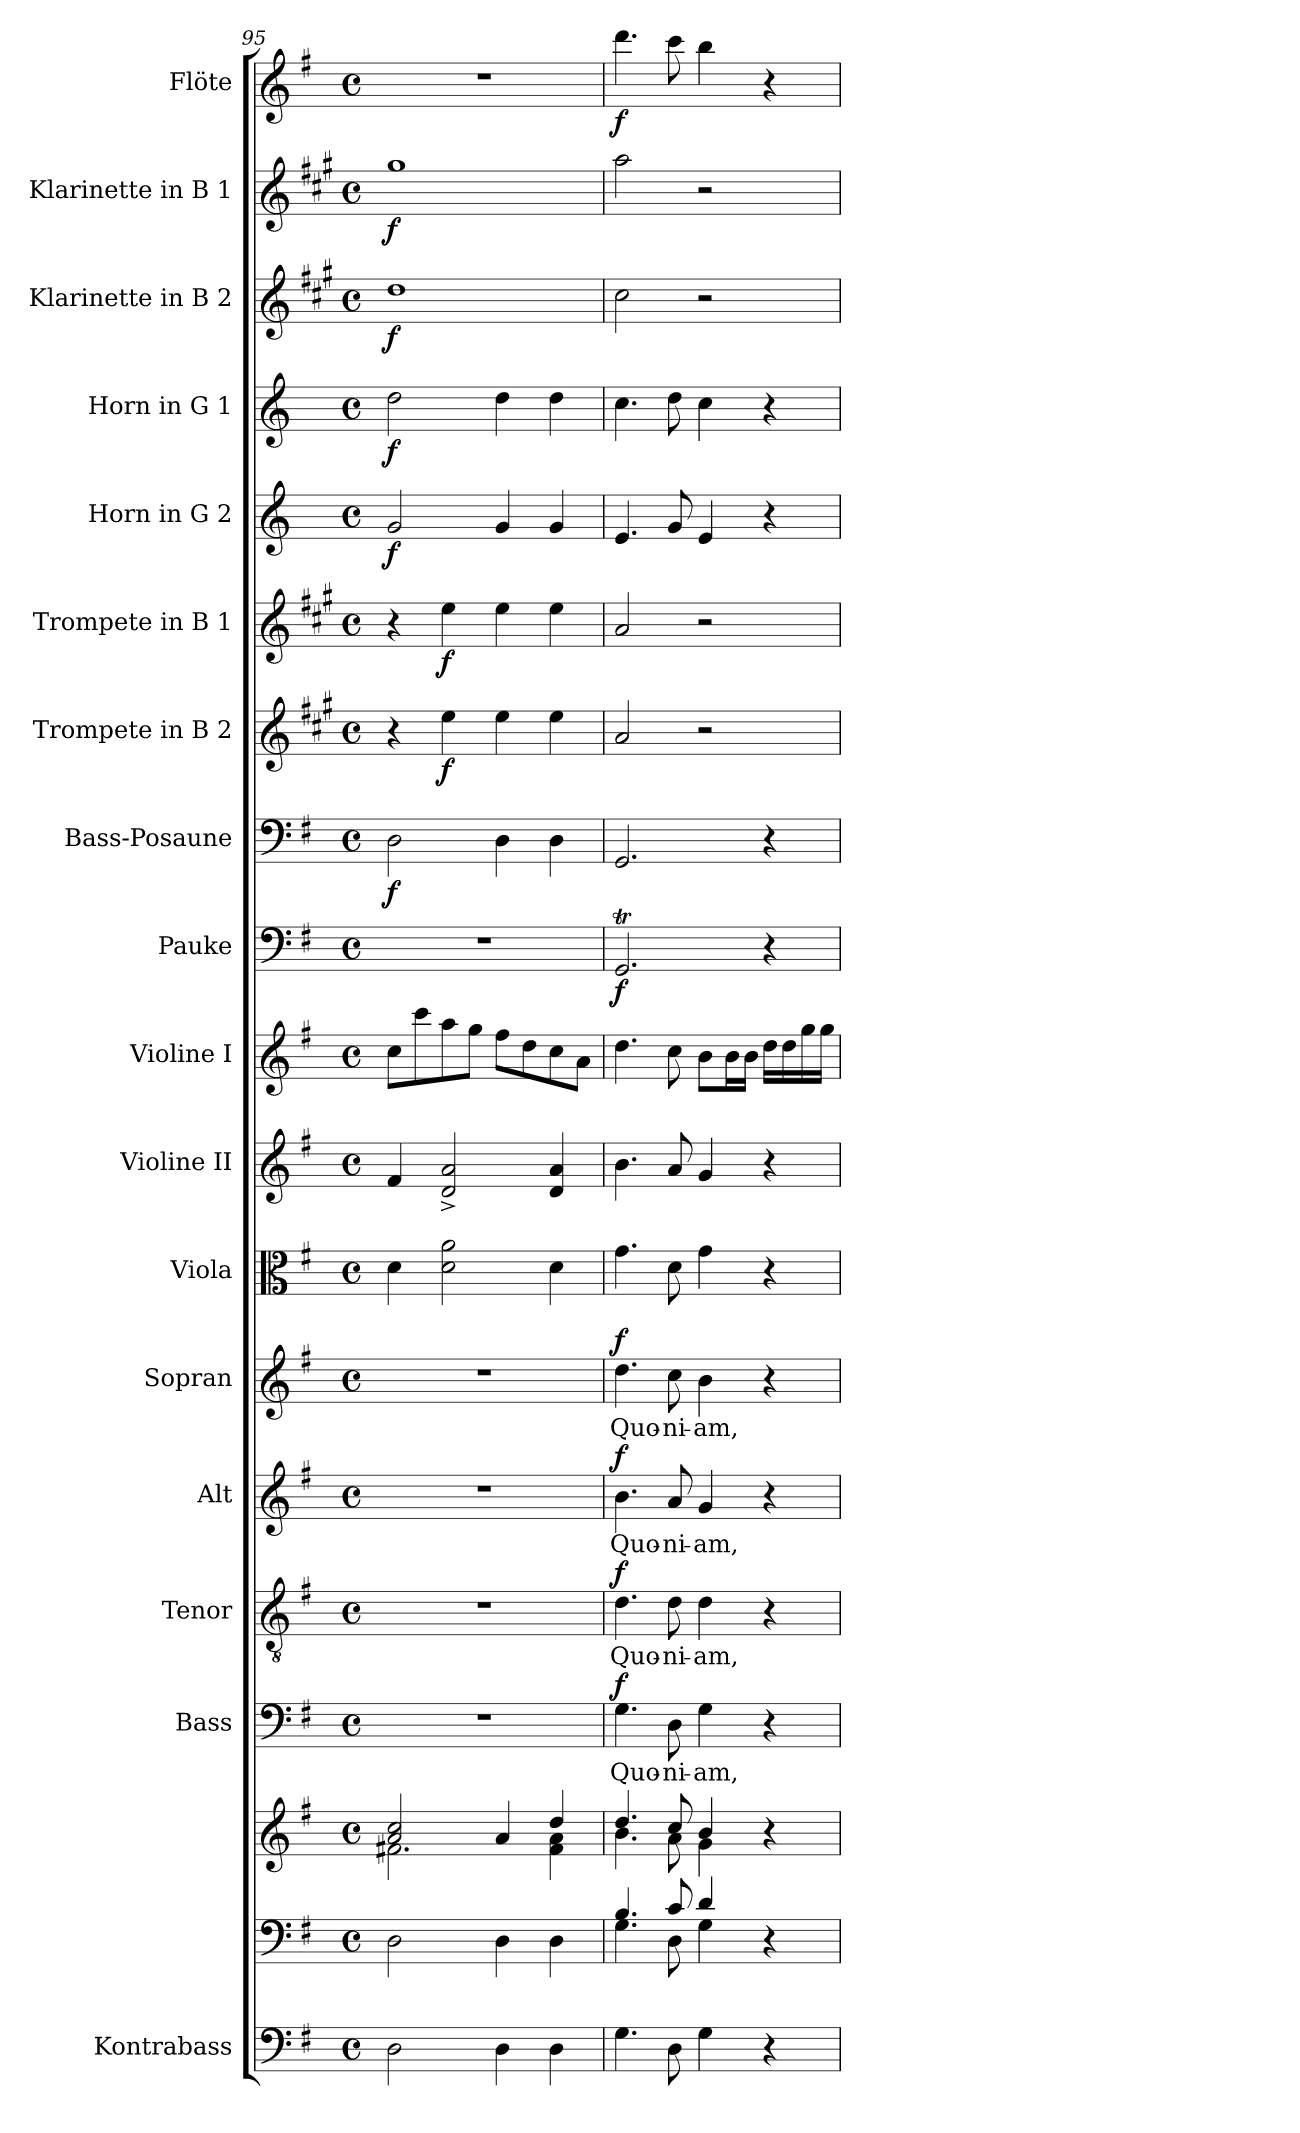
**kern	**kern	**kern	**kern	**text	**dynam	**kern	**text	**dynam	**kern	**text	**dynam	**kern	**text	**dynam	**kern	**kern	**kern	**kern	**dynam	**kern	**dynam	**kern	**dynam	**kern	**dynam	**kern	**dynam	**kern	**dynam	**kern	**dynam	**kern	**dynam	**kern	**dynam
*part18	*part17	*part17	*part16	*part16	*part16	*part15	*part15	*part15	*part14	*part14	*part14	*part13	*part13	*part13	*part12	*part11	*part10	*part9	*part9	*part8	*part8	*part7	*part7	*part6	*part6	*part5	*part5	*part4	*part4	*part3	*part3	*part2	*part2	*part1	*part1
*staff19	*staff18	*staff17	*staff16	*staff16	*staff16	*staff15	*staff15	*staff15	*staff14	*staff14	*staff14	*staff13	*staff13	*staff13	*staff12	*staff11	*staff10	*staff9	*staff9	*staff8	*staff8	*staff7	*staff7	*staff6	*staff6	*staff5	*staff5	*staff4	*staff4	*staff3	*staff3	*staff2	*staff2	*staff1	*staff1
*I"Kontrabass	*	*	*I"Bass	*	*	*I"Tenor	*	*	*I"Alt	*	*	*I"Sopran	*	*	*I"Viola	*I"Violine II	*I"Violine I	*I"Pauke	*	*I"Bass-Posaune	*	*I"Trompete in B 2	*	*I"Trompete in B 1	*	*I"Horn in G 2	*	*I"Horn in G 1	*	*I"Klarinette in B 2	*	*I"Klarinette in B 1	*	*I"Flöte	*
*I'Kb.	*	*	*I'B	*	*	*I'T	*	*	*I'A	*	*	*I'S	*	*	*I'Vla.	*I'Vl. II	*I'Vl. I	*I'Pk.	*	*I'B. Pos.	*	*	*	*	*	*I'Hrn. 2	*	*I'Hrn. 1	*	*	*	*	*	*I'Fl.	*
*clefF4	*clefF4	*clefG2	*clefF4	*	*	*clefGv2	*	*	*clefG2	*	*	*clefG2	*	*	*clefC3	*clefG2	*clefG2	*clefF4	*	*clefF4	*	*clefG2	*	*clefG2	*	*clefG2	*	*clefG2	*	*clefG2	*	*clefG2	*	*clefG2	*
*ITrd7c12	*	*	*	*	*	*	*	*	*	*	*	*	*	*	*	*	*	*	*	*	*	*ITrd1c2	*	*ITrd1c2	*	*ITrd3c5	*	*ITrd3c5	*	*ITrd1c2	*	*ITrd1c2	*	*	*
*k[f#]	*k[f#]	*k[f#]	*k[f#]	*	*	*k[f#]	*	*	*k[f#]	*	*	*k[f#]	*	*	*k[f#]	*k[f#]	*k[f#]	*k[f#]	*	*k[f#]	*	*k[f#]	*	*k[f#]	*	*k[f#]	*	*k[f#]	*	*k[f#]	*	*k[f#]	*	*k[f#]	*
*G:	*G:	*G:	*G:	*	*	*G:	*	*	*G:	*	*	*G:	*	*	*G:	*G:	*G:	*G:	*	*G:	*	*G:	*	*G:	*	*G:	*	*G:	*	*G:	*	*G:	*	*G:	*
*M4/4	*M4/4	*M4/4	*M4/4	*	*	*M4/4	*	*	*M4/4	*	*	*M4/4	*	*	*M4/4	*M4/4	*M4/4	*M4/4	*	*M4/4	*	*M4/4	*	*M4/4	*	*M4/4	*	*M4/4	*	*M4/4	*	*M4/4	*	*M4/4	*
*met(c)	*met(c)	*met(c)	*met(c)	*	*	*met(c)	*	*	*met(c)	*	*	*met(c)	*	*	*met(c)	*met(c)	*met(c)	*met(c)	*	*met(c)	*	*met(c)	*	*met(c)	*	*met(c)	*	*met(c)	*	*met(c)	*	*met(c)	*	*met(c)	*
=95	=95	=95	=95	=95	=95	=95	=95	=95	=95	=95	=95	=95	=95	=95	=95	=95	=95	=95	=95	=95	=95	=95	=95	=95	=95	=95	=95	=95	=95	=95	=95	=95	=95	=95	=95
*	*	*^	*	*	*	*	*	*	*	*	*	*	*	*	*	*	*	*	*	*	*	*	*	*	*	*	*	*	*	*	*	*	*	*	*
!	!	!	!	!	!	!	!	!	!	!	!	!	!	!	!	!	!	!	!	!	!	!LO:DY:b	!	!	!	!	!	!LO:DY:b	!	!LO:DY:b	!	!LO:DY:b	!	!LO:DY:b	!	!
2DD\	2D\	2a/ 2cc/	2.f#X\	1r	.	.	1r	.	.	1r	.	.	1r	.	.	4d\	4f#/	8cc\L	1r	.	2D\	f	4r	.	4r	.	2d/	f	2a\	f	1cc	f	1ff#	f	1r	.
.	.	.	.	.	.	.	.	.	.	.	.	.	.	.	.	.	.	8ccc\	.	.	.	.	.	.	.	.	.	.	.	.	.	.	.	.	.	.
!	!	!	!	!	!	!	!	!	!	!	!	!	!	!	!	!	!	!	!	!	!	!	!	!LO:DY:b	!	!LO:DY:b	!	!	!	!	!	!	!	!	!	!
.	.	.	.	.	.	.	.	.	.	.	.	.	.	.	.	2d\ 2a\	2d/^< 2a/^<	8aa\	.	.	.	.	4dd\	f	4dd\	f	.	.	.	.	.	.	.	.	.	.
.	.	.	.	.	.	.	.	.	.	.	.	.	.	.	.	.	.	8gg\J	.	.	.	.	.	.	.	.	.	.	.	.	.	.	.	.	.	.
4DD\	4D\	4a/	.	.	.	.	.	.	.	.	.	.	.	.	.	.	.	8ff#\L	.	.	4D\	.	4dd\	.	4dd\	.	4d/	.	4a\	.	.	.	.	.	.	.
.	.	.	.	.	.	.	.	.	.	.	.	.	.	.	.	.	.	8dd\	.	.	.	.	.	.	.	.	.	.	.	.	.	.	.	.	.	.
4DD\	4D\	4dd/	4f#\ 4a\	.	.	.	.	.	.	.	.	.	.	.	.	4d\	4d/ 4a/	8cc\	.	.	4D\	.	4dd\	.	4dd\	.	4d/	.	4a\	.	.	.	.	.	.	.
.	.	.	.	.	.	.	.	.	.	.	.	.	.	.	.	.	.	8a\J	.	.	.	.	.	.	.	.	.	.	.	.	.	.	.	.	.	.
=96	=96	=96	=96	=96	=96	=96	=96	=96	=96	=96	=96	=96	=96	=96	=96	=96	=96	=96	=96	=96	=96	=96	=96	=96	=96	=96	=96	=96	=96	=96	=96	=96	=96	=96	=96	=96
*	*^	*	*	*	*	*	*	*	*	*	*	*	*	*	*	*	*	*	*	*	*	*	*	*	*	*	*	*	*	*	*	*	*	*	*	*
!	!	!	!	!	!	!LO:LY:b	!LO:DY:a	!	!LO:LY:b	!LO:DY:a	!	!LO:LY:b	!LO:DY:a	!	!LO:LY:b	!LO:DY:a	!	!	!	!	!LO:DY:b	!	!	!	!	!	!	!	!	!	!	!	!	!	!	!	!LO:DY:b
4.GG\	4.B/	4.G\	4.dd/	4.b\	4.G\	Quo-	f	4.d\	Quo-	f	4.b\	Quo-	f	4.dd\	Quo-	f	4.g\	4.b\	4.dd\	2.GGT/	f	2.GG/	.	2g/	.	2g/	.	4.B/	.	4.g\	.	2b\	.	2gg\	.	4.ddd\	f
!	!	!	!	!	!	!LO:LY:b	!	!	!LO:LY:b	!	!	!LO:LY:b	!	!	!LO:LY:b	!	!	!	!	!	!	!	!	!	!	!	!	!	!	!	!	!	!	!	!	!	!
8DD\	8c/	8D\	8cc/	8a\	8D\	-ni-	.	8d\	-ni-	.	8a/	-ni-	.	8cc\	-ni-	.	8d\	8a/	8cc\	.	.	.	.	.	.	.	.	8d/	.	8a\	.	.	.	.	.	8ccc\	.
!	!	!	!	!	!	!LO:LY:b	!	!	!LO:LY:b	!	!	!LO:LY:b	!	!	!LO:LY:b	!	!	!	!	!	!	!	!	!	!	!	!	!	!	!	!	!	!	!	!	!	!
4GG\	4d/	4G\	4b/	4g\	4G\	-am,	.	4d\	-am,	.	4g/	-am,	.	4b\	-am,	.	4g\	4g/	8b\L	.	.	.	.	2r	.	2r	.	4B/	.	4g\	.	2r	.	2r	.	4bb\	.
.	.	.	.	.	.	.	.	.	.	.	.	.	.	.	.	.	.	.	16b\L	.	.	.	.	.	.	.	.	.	.	.	.	.	.	.	.	.	.
.	.	.	.	.	.	.	.	.	.	.	.	.	.	.	.	.	.	.	16b\JJ	.	.	.	.	.	.	.	.	.	.	.	.	.	.	.	.	.	.
4r	4r	4ryy	4r	4ryy	4r	.	.	4r	.	.	4r	.	.	4r	.	.	4r	4r	16dd\LL	4r	.	4r	.	.	.	.	.	4r	.	4r	.	.	.	.	.	4r	.
.	.	.	.	.	.	.	.	.	.	.	.	.	.	.	.	.	.	.	16dd\	.	.	.	.	.	.	.	.	.	.	.	.	.	.	.	.	.	.
.	.	.	.	.	.	.	.	.	.	.	.	.	.	.	.	.	.	.	16gg\	.	.	.	.	.	.	.	.	.	.	.	.	.	.	.	.	.	.
.	.	.	.	.	.	.	.	.	.	.	.	.	.	.	.	.	.	.	16gg\JJ	.	.	.	.	.	.	.	.	.	.	.	.	.	.	.	.	.	.
*	*v	*v	*	*	*	*	*	*	*	*	*	*	*	*	*	*	*	*	*	*	*	*	*	*	*	*	*	*	*	*	*	*	*	*	*	*	*
*	*	*v	*v	*	*	*	*	*	*	*	*	*	*	*	*	*	*	*	*	*	*	*	*	*	*	*	*	*	*	*	*	*	*	*	*	*
=	=	=	=	=	=	=	=	=	=	=	=	=	=	=	=	=	=	=	=	=	=	=	=	=	=	=	=	=	=	=	=	=	=	=	=
*-	*-	*-	*-	*-	*-	*-	*-	*-	*-	*-	*-	*-	*-	*-	*-	*-	*-	*-	*-	*-	*-	*-	*-	*-	*-	*-	*-	*-	*-	*-	*-	*-	*-	*-	*-
